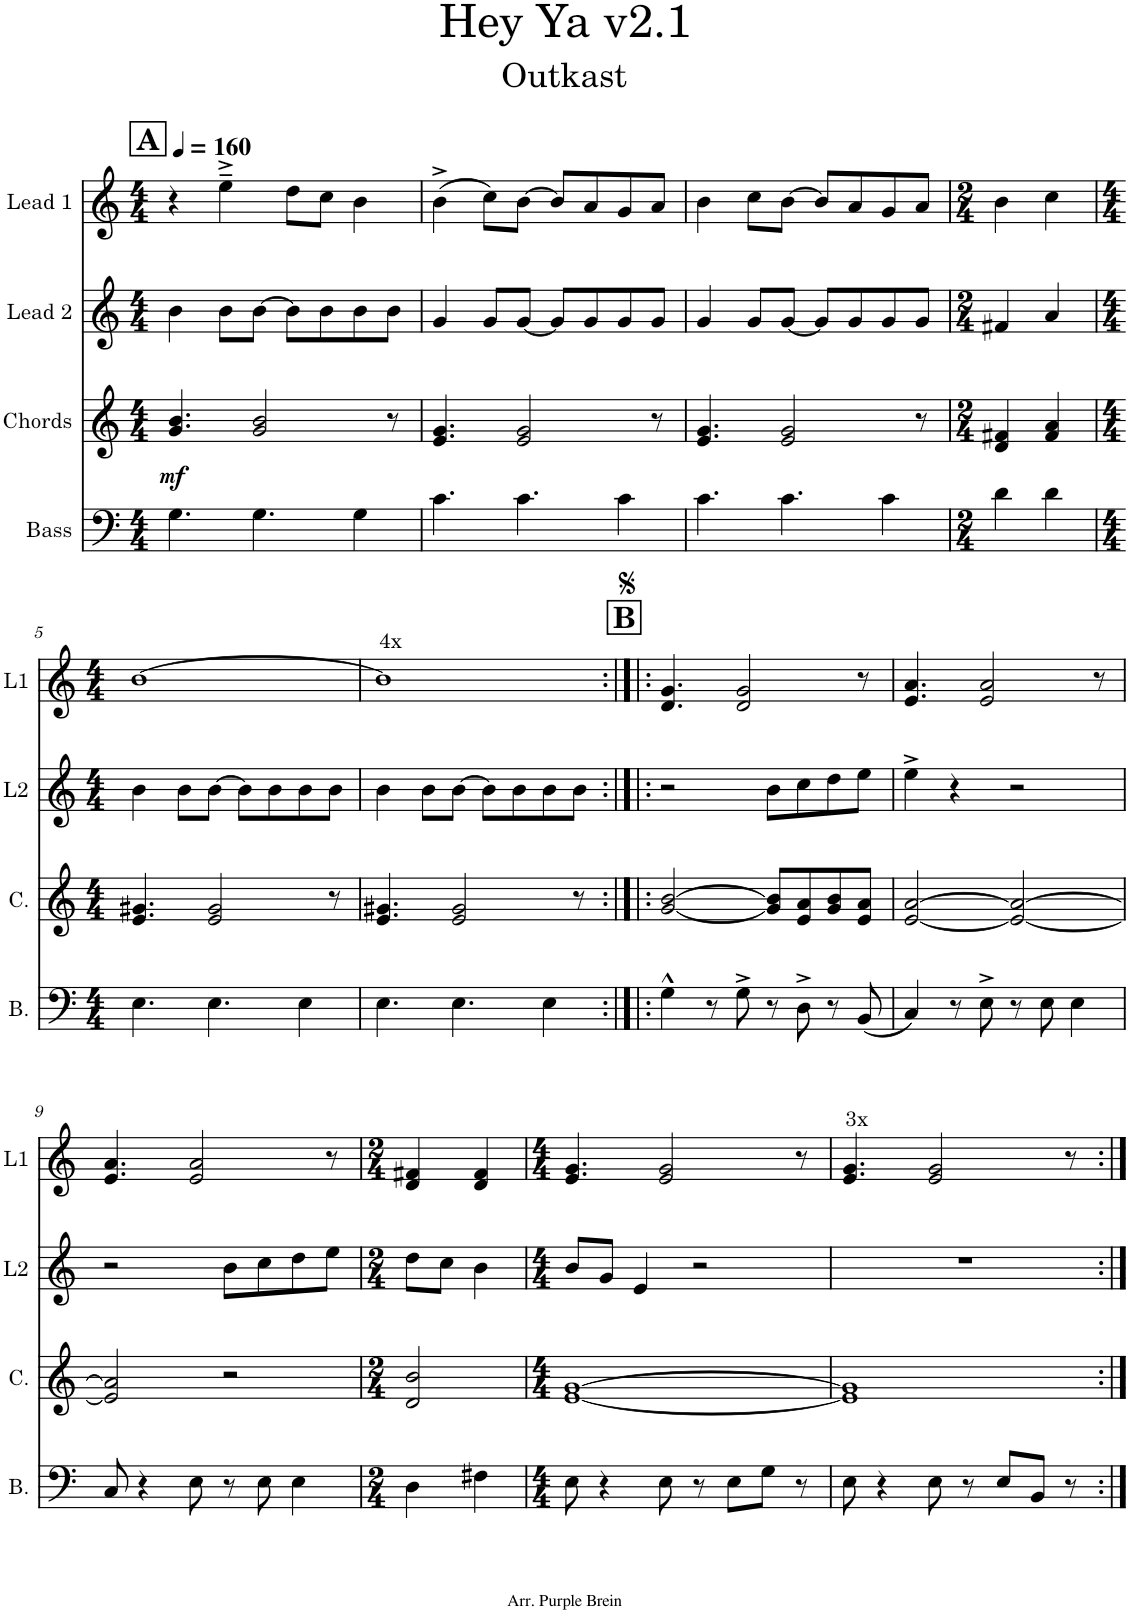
**kern	**kern	**dynam	**kern	**kern
*part4	*part3	*part3	*part2	*part1
*staff4	*staff3	*staff3	*staff2	*staff1
*I"Bass	*I"Chords	*	*I"Lead 2	*I"Lead 1
*I'B.	*I'C.	*	*I'L2	*I'L1
*clefF4	*clefG2	*	*clefG2	*clefG2
*Trd7c12	*Trd5c9	*	*Trd1c2	*Trd1c2
*k[]	*k[]	*	*k[]	*k[]
*M4/4	*M4/4	*	*M4/4	*M4/4
*MM160	*MM160	*	*MM160	*MM160
!!LO:REH:place=s1:a:B:cj:fs=14:t=A
=1	=1	=1	=1	=1
!	!	!LO:DY:b	!	!
4.G\	4.g/ 4.b/	mf	4b\	4r
.	.	.	8b\L	4ee~^\
4.G\	2g/ 2b/	.	[8b\J	.
.	.	.	8b\L]	8dd\L
.	.	.	8b\	8cc\J
4G\	.	.	8b\	4b\
.	8r	.	8b\J	.
=2	=2	=2	=2	=2
4.c\	4.e/ 4.g/	.	4g/	(4b^\
.	.	.	8g/L	8cc\L)
4.c\	2e/ 2g/	.	[8g/J	[8b\J
.	.	.	8g/L]	8b/L]
.	.	.	8g/	8a/
4c\	.	.	8g/	8g/
.	8r	.	8g/J	8a/J
=3	=3	=3	=3	=3
4.c\	4.e/ 4.g/	.	4g/	4b\
.	.	.	8g/L	8cc\L
4.c\	2e/ 2g/	.	[8g/J	[8b\J
.	.	.	8g/L]	8b/L]
.	.	.	8g/	8a/
4c\	.	.	8g/	8g/
.	8r	.	8g/J	8a/J
=4	=4	=4	=4	=4
*M2/4	*M2/4	*	*M2/4	*M2/4
4d\	4d/ 4f#X/	.	4f#X/	4b\
4d\	4f#/ 4a/	.	4a/	4cc\
!!LO:LB:g=z
=5	=5	=5	=5	=5
*M4/4	*M4/4	*	*M4/4	*M4/4
4.E\	4.e/ 4.g#X/	.	4b\	[1b
.	.	.	8b\L	.
4.E\	2e/ 2g#/	.	[8b\J	.
.	.	.	8b\L]	.
.	.	.	8b\	.
4E\	.	.	8b\	.
.	8r	.	8b\J	.
=6	=6	=6	=6	=6
!	!	!	!	!LO:TX:a:t=4x
4.E\	4.e/ 4.g#X/	.	4b\	1b]
.	.	.	8b\L	.
4.E\	2e/ 2g#/	.	[8b\J	.
.	.	.	8b\L]	.
.	.	.	8b\	.
4E\	.	.	8b\	.
.	8r	.	8b\J	.
!!LO:REH:place=s1:a:B:cj:fs=14:t=B
=7:|!|:	=7:|!|:	=7:|!|:	=7:|!|:	=7:|!|:
4G^^\	[2g/ [2b/	.	2r	4.d/ 4.g/
8r	.	.	.	.
8G^\	.	.	.	2d/ 2g/
8r	8g/] 8b/]L	.	8b\L	.
8D^\	8e/ 8a/	.	8cc\	.
8r	8g/ 8b/	.	8dd\	.
(8BB/	8e/ 8a/J	.	8ee\J	8r
=8	=8	=8	=8	=8
4C/)	[2e/ [2a/	.	4ee^\	4.e/ 4.a/
8r	.	.	4r	.
8E^\	.	.	.	2e/ 2a/
8r	2e/_ 2a/_	.	2r	.
8E\	.	.	.	.
4E\	.	.	.	.
.	.	.	.	8r
!!LO:LB:g=z
=9	=9	=9	=9	=9
8C/	2e/] 2a/]	.	2r	4.e/ 4.a/
4r	.	.	.	.
8E\	.	.	.	2e/ 2a/
8r	2r	.	8b\L	.
8E\	.	.	8cc\	.
4E\	.	.	8dd\	.
.	.	.	8ee\J	8r
=10	=10	=10	=10	=10
*M2/4	*M2/4	*	*M2/4	*M2/4
4D\	2d/ 2b/	.	8dd\L	4d/ 4f#X/
.	.	.	8cc\J	.
4F#X\	.	.	4b\	4d/ 4f#/
=11	=11	=11	=11	=11
*M4/4	*M4/4	*	*M4/4	*M4/4
8E\	[1e [1g	.	8b/L	4.e/ 4.g/
4r	.	.	8g/J	.
.	.	.	4e/	.
8E\	.	.	.	2e/ 2g/
8r	.	.	2r	.
8E\L	.	.	.	.
8G\J	.	.	.	.
8r	.	.	.	8r
=12	=12	=12	=12	=12
!	!	!	!	!LO:TX:a:t=3x
8E\	1e] 1g]	.	1r	4.e/ 4.g/
4r	.	.	.	.
8E\	.	.	.	2e/ 2g/
8r	.	.	.	.
8E/L	.	.	.	.
8BB/J	.	.	.	.
8r	.	.	.	8r
=:|!	=:|!	=:|!	=:|!	=:|!
*-	*-	*-	*-	*-
